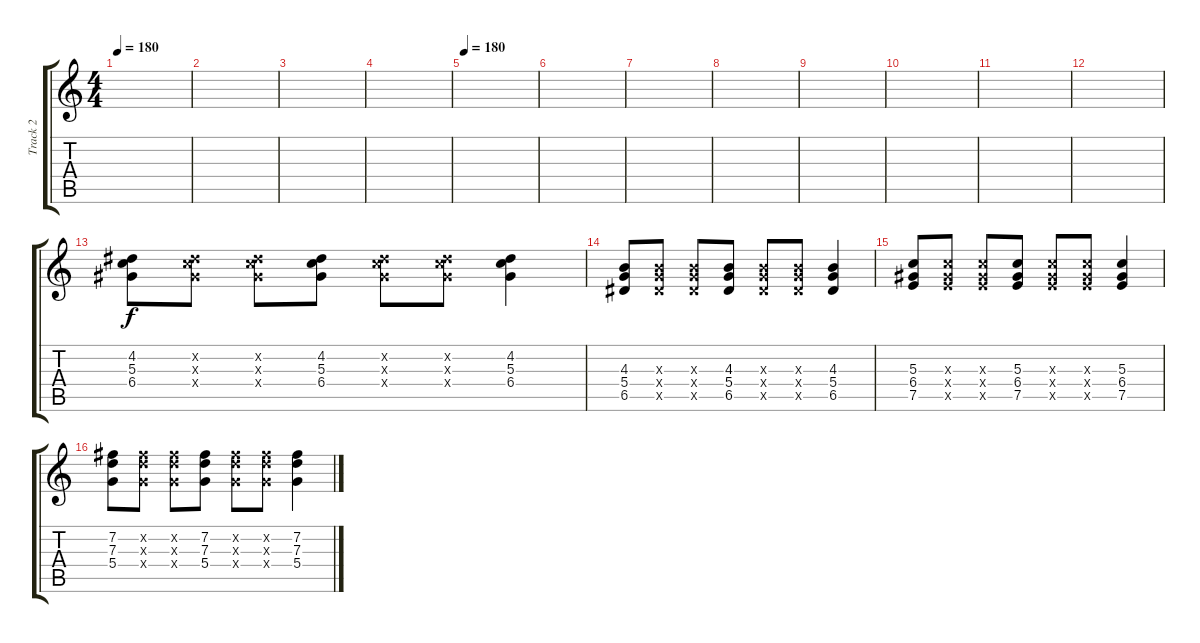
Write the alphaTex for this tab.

\track ("Track 2" "Track 2") {instrument distortionguitar}
\staff {score tabs}
\tuning (E4 B3 G3 D3 A2 E2) {hide}
\ts (4 4)
\tempo 180
\clef g2
\ks c
|
|
|
|
\tempo 180
|
|
|
|
|
|
|
|
(4.2 5.3 6.4).8 (4.2{x} 5.3{x} 6.4{x}).8 (4.2{x} 5.3{x} 6.4{x}).8 (4.2 5.3 6.4).8 (4.2{x} 5.3{x} 6.4{x}).8 (4.2{x} 5.3{x} 6.4{x}).8 (4.2 5.3 6.4).4 |
(4.3 5.4 6.5).8 (4.3{x} 5.4{x} 6.5{x}).8 (4.3{x} 5.4{x} 6.5{x}).8 (4.3 5.4 6.5).8 (4.3{x} 5.4{x} 6.5{x}).8 (4.3{x} 5.4{x} 6.5{x}).8 (4.3 5.4 6.5).4 |
(5.3 6.4 7.5).8 (5.3{x} 6.4{x} 7.5{x}).8 (5.3{x} 6.4{x} 7.5{x}).8 (5.3 6.4 7.5).8 (5.3{x} 6.4{x} 7.5{x}).8 (5.3{x} 6.4{x} 7.5{x}).8 (5.3 6.4 7.5).4 |
(7.2 7.3 5.4).8 (7.2{x} 7.3{x} 5.4{x}).8 (7.2{x} 7.3{x} 5.4{x}).8 (7.2 7.3 5.4).8 (7.2{x} 7.3{x} 5.4{x}).8 (7.2{x} 7.3{x} 5.4{x}).8 (7.2 7.3 5.4).4
